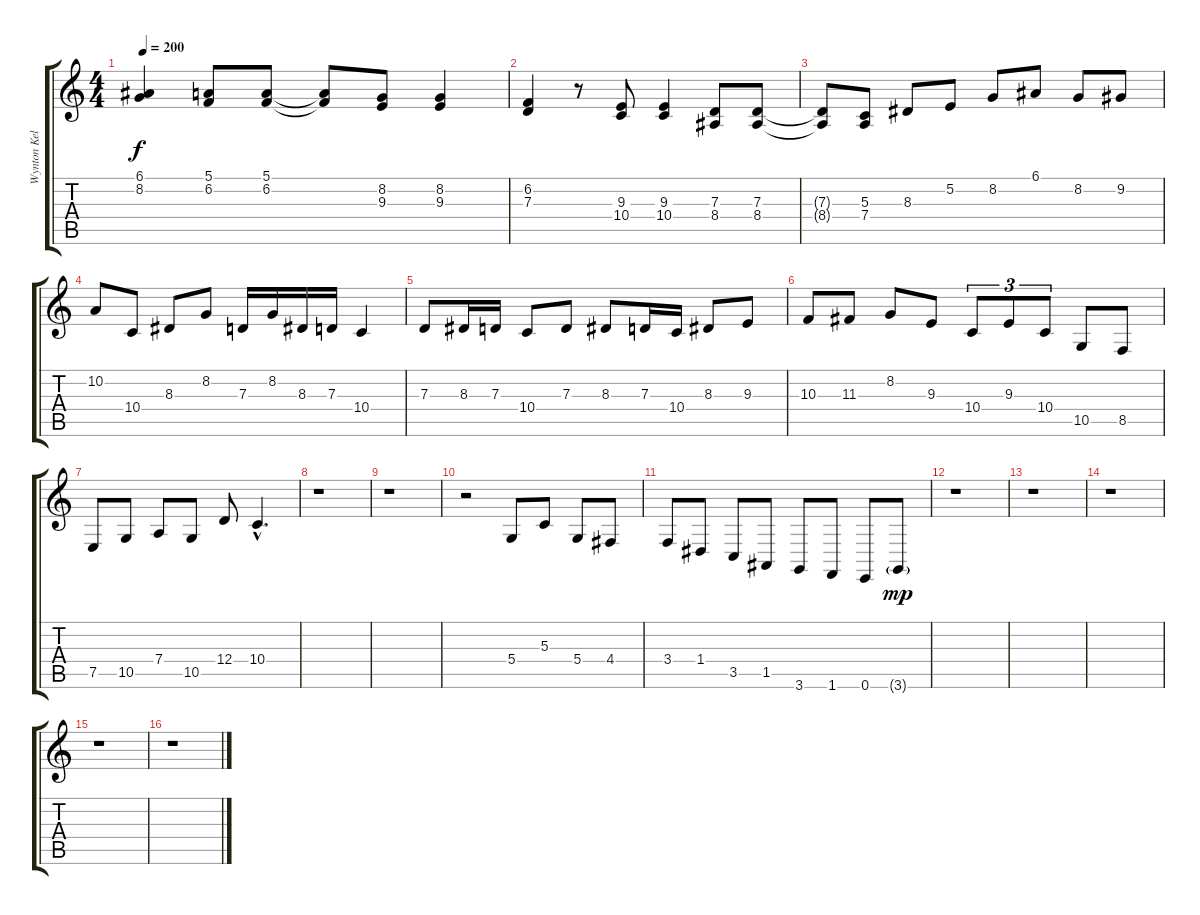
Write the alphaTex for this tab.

\track ("Wynton Kelly" "Wynton Kel") {instrument electricgrandpiano}
\staff {score tabs}
\tuning (E4 B3 G3 D3 A2 E2) {hide}
\ts (4 4)
\tempo 200
\clef g2
\ks aminor
(6.1 8.2).4{dy f} (5.1 6.2).8 (5.1 6.2).8 (5.1{t} 6.2{t}).8 (8.2 9.3).8 (8.2 9.3).4 |
(6.2 7.3).4 r.8 (9.3 10.4).8 (9.3 10.4).4 (7.3 8.4).8 (7.3 8.4).8 |
(7.3{t} 8.4{t}).8 (5.3 7.4).8 8.3.8 5.2.8 8.2.8 6.1.8 8.2.8 9.2.8 |
10.2.8 10.4.8 8.3.8 8.2.8 7.3.16 8.2.16 8.3.16 7.3.16 10.4.4 |
7.3.8 8.3.16 7.3.16 10.4.8 7.3.8 8.3.8 7.3.16 10.4.16 8.3.8 9.3.8 |
10.3.8 11.3.8 8.2.8 9.3.8 10.4.8{tu (3 2)} 9.3.8{tu (3 2)} 10.4.8{tu (3 2)} 10.5.8 8.5.8 |
7.5.8 10.5.8 7.4.8 10.5.8 12.4.8 10.4{hac}.4{d} |
r.1 |
r.1 |
r.2 5.4.8 5.3.8 5.4.8 4.4.8 |
3.4.8 1.4.8 3.5.8 1.5.8 3.6.8 1.6.8 0.6.8 3.6{g}.8{dy mp} |
r.1 |
r.1 |
r.1 |
r.1 |
r.1
